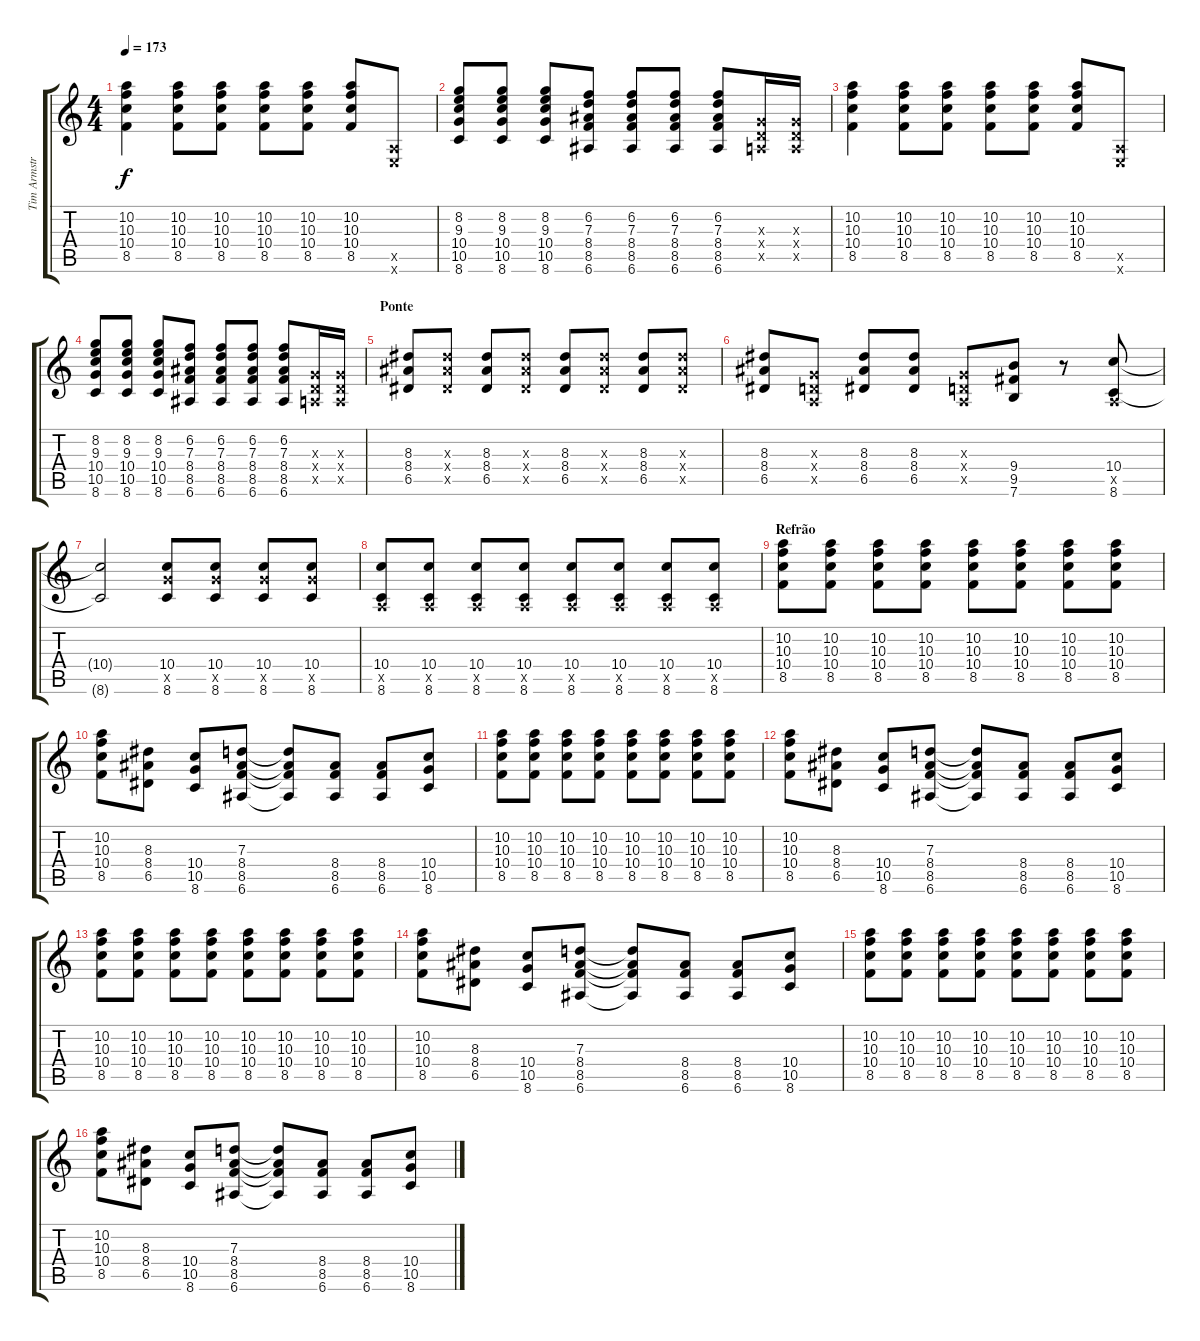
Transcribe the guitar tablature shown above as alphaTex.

\track ("Tim Armstrong" "Tim Armstr") {instrument distortionguitar}
\staff {score tabs}
\tuning (E4 B3 G3 D3 A2 E2) {hide}
\ts (4 4)
\tempo 173
\clef g2
\ks c
(10.2 10.3 10.4 8.5).4{dy f} (10.2 10.3 10.4 8.5).8 (10.2 10.3 10.4 8.5).8 (10.2 10.3 10.4 8.5).8 (10.2 10.3 10.4 8.5).8 (10.2 10.3 10.4 8.5).8 (0.5{x} 0.6{x}).8 |
(8.2 9.3 10.4 10.5 8.6).8 (8.2 9.3 10.4 10.5 8.6).8 (8.2 9.3 10.4 10.5 8.6).8 (6.2 7.3 8.4 8.5 6.6).8 (6.2 7.3 8.4 8.5 6.6).8 (6.2 7.3 8.4 8.5 6.6).8 (6.2 7.3 8.4 8.5 6.6).8 (0.3{x} 0.4{x} 0.5{x}).16 (0.3{x} 0.4{x} 0.5{x}).16 |
(10.2 10.3 10.4 8.5).4 (10.2 10.3 10.4 8.5).8 (10.2 10.3 10.4 8.5).8 (10.2 10.3 10.4 8.5).8 (10.2 10.3 10.4 8.5).8 (10.2 10.3 10.4 8.5).8 (0.5{x} 0.6{x}).8 |
(8.2 9.3 10.4 10.5 8.6).8 (8.2 9.3 10.4 10.5 8.6).8 (8.2 9.3 10.4 10.5 8.6).8 (6.2 7.3 8.4 8.5 6.6).8 (6.2 7.3 8.4 8.5 6.6).8 (6.2 7.3 8.4 8.5 6.6).8 (6.2 7.3 8.4 8.5 6.6).8 (0.3{x} 0.4{x} 0.5{x}).16 (0.3{x} 0.4{x} 0.5{x}).16 |
\section ("" "Ponte")
(8.3 8.4 6.5).8 (8.3{x} 8.4{x} 6.5{x}).8 (8.3 8.4 6.5).8 (8.3{x} 8.4{x} 6.5{x}).8 (8.3 8.4 6.5).8 (8.3{x} 8.4{x} 6.5{x}).8 (8.3 8.4 6.5).8 (8.3{x} 8.4{x} 6.5{x}).8 |
(8.3 8.4 6.5).8 (0.3{x} 0.4{x} 0.5{x}).8 (8.3 8.4 6.5).8 (8.3 8.4 6.5).8 (0.3{x} 0.4{x} 0.5{x}).8 (9.4 9.5 7.6).8 r.8 (10.4 0.5{x} 8.6).8 |
(10.4{t} 8.6{t}).2 (10.4 10.5{x} 8.6).8 (10.4 10.5{x} 8.6).8 (10.4 10.5{x} 8.6).8 (10.4 10.5{x} 8.6).8 |
(10.4 0.5{x} 8.6).8 (10.4 0.5{x} 8.6).8 (10.4 0.5{x} 8.6).8 (10.4 0.5{x} 8.6).8 (10.4 0.5{x} 8.6).8 (10.4 0.5{x} 8.6).8 (10.4 0.5{x} 8.6).8 (10.4 0.5{x} 8.6).8 |
\section ("" "Refrão")
(10.2 10.3 10.4 8.5).8 (10.2 10.3 10.4 8.5).8 (10.2 10.3 10.4 8.5).8 (10.2 10.3 10.4 8.5).8 (10.2 10.3 10.4 8.5).8 (10.2 10.3 10.4 8.5).8 (10.2 10.3 10.4 8.5).8 (10.2 10.3 10.4 8.5).8 |
(10.2 10.3 10.4 8.5).8 (8.3 8.4 6.5).8 (10.4 10.5 8.6).8 (7.3 8.4 8.5 6.6).8 (7.3{t} 8.4{t} 8.5{t} 6.6{t}).8 (8.4 8.5 6.6).8 (8.4 8.5 6.6).8 (10.4 10.5 8.6).8 |
(10.2 10.3 10.4 8.5).8 (10.2 10.3 10.4 8.5).8 (10.2 10.3 10.4 8.5).8 (10.2 10.3 10.4 8.5).8 (10.2 10.3 10.4 8.5).8 (10.2 10.3 10.4 8.5).8 (10.2 10.3 10.4 8.5).8 (10.2 10.3 10.4 8.5).8 |
(10.2 10.3 10.4 8.5).8 (8.3 8.4 6.5).8 (10.4 10.5 8.6).8 (7.3 8.4 8.5 6.6).8 (7.3{t} 8.4{t} 8.5{t} 6.6{t}).8 (8.4 8.5 6.6).8 (8.4 8.5 6.6).8 (10.4 10.5 8.6).8 |
(10.2 10.3 10.4 8.5).8 (10.2 10.3 10.4 8.5).8 (10.2 10.3 10.4 8.5).8 (10.2 10.3 10.4 8.5).8 (10.2 10.3 10.4 8.5).8 (10.2 10.3 10.4 8.5).8 (10.2 10.3 10.4 8.5).8 (10.2 10.3 10.4 8.5).8 |
(10.2 10.3 10.4 8.5).8 (8.3 8.4 6.5).8 (10.4 10.5 8.6).8 (7.3 8.4 8.5 6.6).8 (7.3{t} 8.4{t} 8.5{t} 6.6{t}).8 (8.4 8.5 6.6).8 (8.4 8.5 6.6).8 (10.4 10.5 8.6).8 |
(10.2 10.3 10.4 8.5).8 (10.2 10.3 10.4 8.5).8 (10.2 10.3 10.4 8.5).8 (10.2 10.3 10.4 8.5).8 (10.2 10.3 10.4 8.5).8 (10.2 10.3 10.4 8.5).8 (10.2 10.3 10.4 8.5).8 (10.2 10.3 10.4 8.5).8 |
(10.2 10.3 10.4 8.5).8 (8.3 8.4 6.5).8 (10.4 10.5 8.6).8 (7.3 8.4 8.5 6.6).8 (7.3{t} 8.4{t} 8.5{t} 6.6{t}).8 (8.4 8.5 6.6).8 (8.4 8.5 6.6).8 (10.4 10.5 8.6).8
